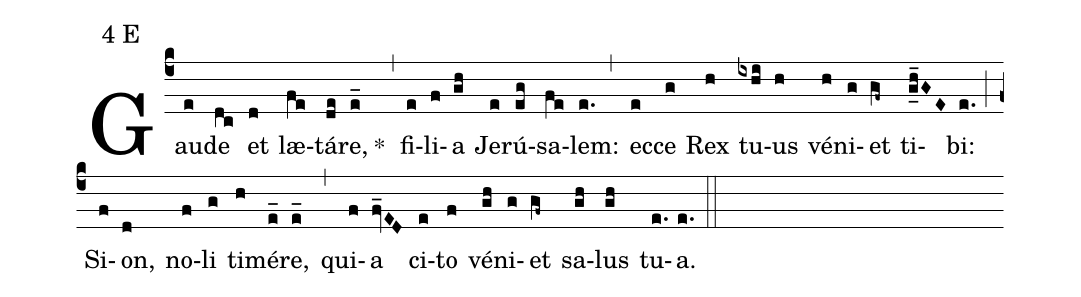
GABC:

mode:4 E;
%%
(c4) Gau(e)de(dc) et(d) læ(fe)tá(de)re,(e_) *()(,) fi(e)li(f)a(gh) Je(e)rú(eg)sa(fe)lem:(e.) (,) ec(e)ce(g) Rex(h) tu(ixhi)us(h) vé(h)ni(g)et(gf~) ti(g_h_GE)bi:(e.) (;) Si(f)on,(d) no(f)li(g) ti(h)mé(e_)re,(e_) (,) qui(f)a(fv_ED) ci(e)to(f) vé(gh)ni(g)et(gf~) sa(gh)lus(gh) tu(e.)a.(e.) (::)
